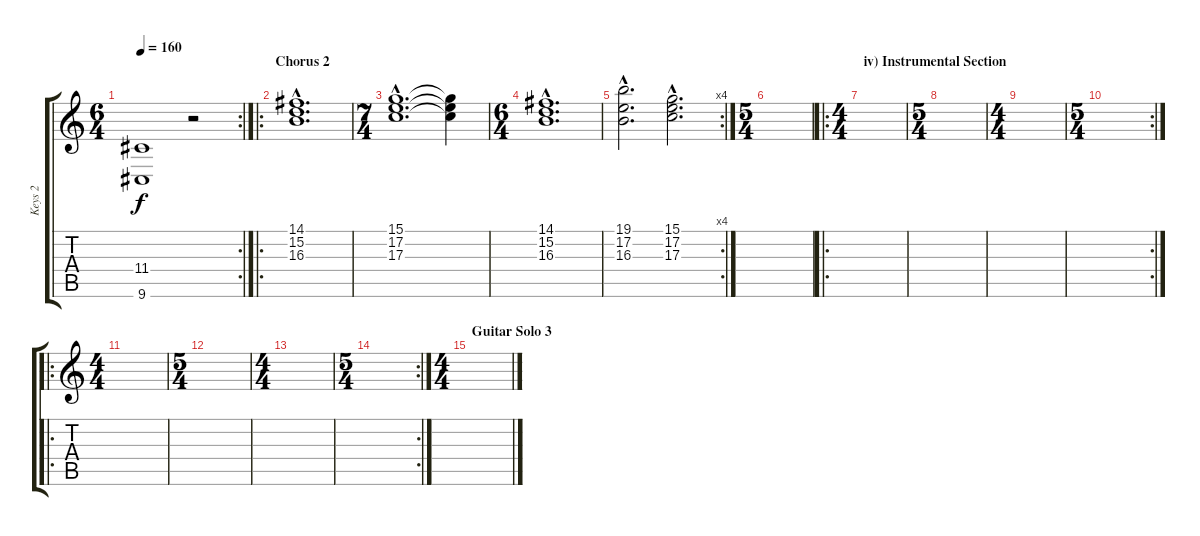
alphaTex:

\track ("Keys 2" "Keys 2") {instrument pad6metallic}
\staff {score tabs}
\tuning (E4 B3 G3 D3 A2 E2) {hide}
\rc 2
\ts (6 4)
\tempo 160
\clef g2
\ks c
(11.4 9.6).1{dy f} r.2 |
\ro
\section ("" "Chorus 2")
(14.1{hac} 15.2{hac} 16.3{hac}).1{d instrument pad1newage} |
\ts (7 4)
(15.1{hac} 17.2{hac} 17.3{hac}).1{d} (15.1{t} 17.2{t} 17.3{t}).4 |
\ts (6 4)
(14.1{hac} 15.2{hac} 16.3{hac}).1{d instrument pad1newage} |
\rc 4
(19.1{hac} 17.2{hac} 16.3{hac}).2{d} (15.1{hac} 17.2{hac} 17.3{hac}).2{d} |
\ts (5 4)
|
\ro
\ts (4 4)
\section ("" "iv) Instrumental Section")
|
\ts (5 4)
|
\ts (4 4)
|
\rc 2
\ts (5 4)
|
\ro
\ts (4 4)
|
\ts (5 4)
|
\ts (4 4)
|
\rc 2
\ts (5 4)
|
\ts (4 4)
\section ("" "Guitar Solo 3")
